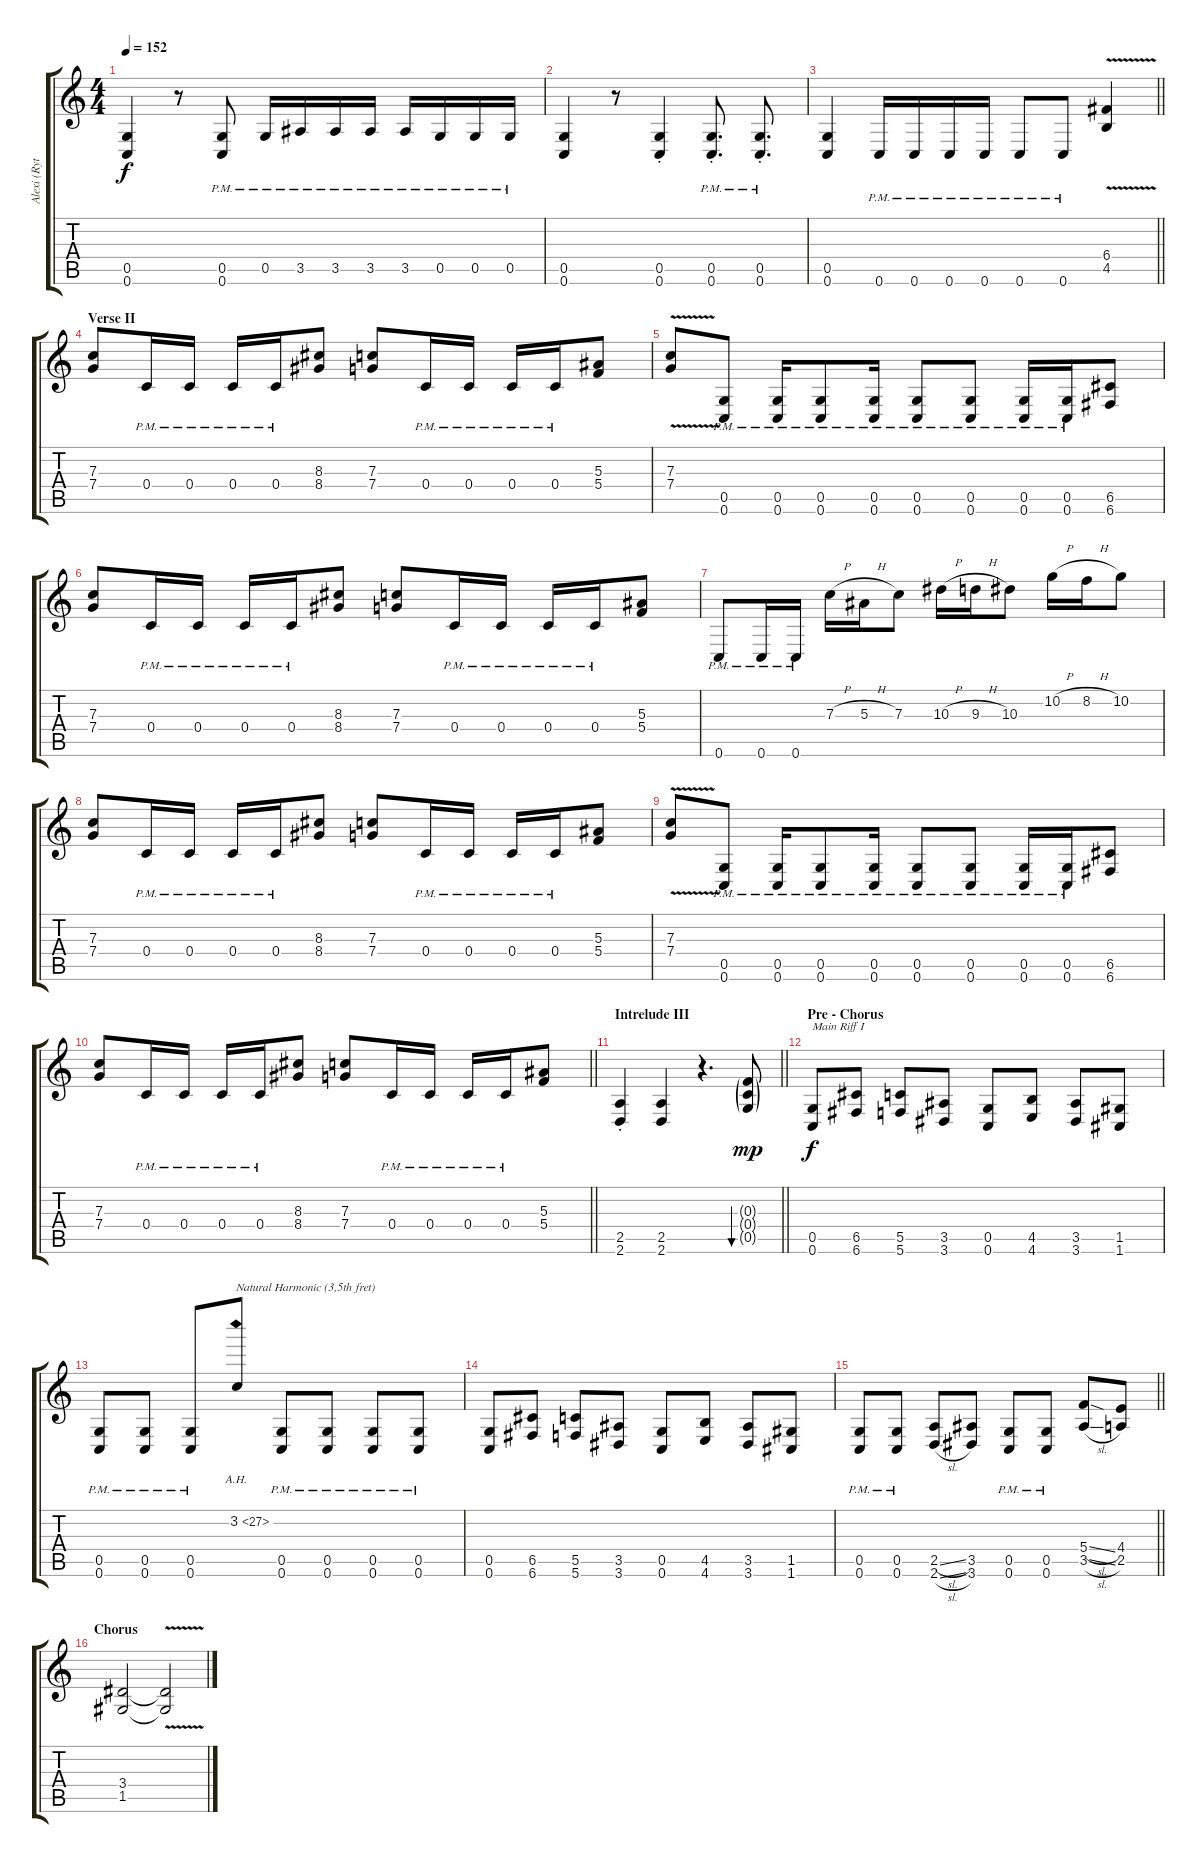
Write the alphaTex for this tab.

\track ("Alexi (Rythm Guitar)" "Alexi (Ryt") {instrument distortionguitar}
\staff {score tabs}
\tuning (D4 A3 F3 C3 G2 C2) {hide}
\ts (4 4)
\tempo 152
\clef g2
\ks c
(0.5 0.6).4{dy f} r.8 (0.5{pm} 0.6{pm}).8 0.5{pm}.16 3.5{pm}.16 3.5{pm}.16 3.5{pm}.16 3.5{pm}.16 0.5{pm}.16 0.5{pm}.16 0.5{pm}.16 |
(0.5 0.6).4 r.8 (0.5{st} 0.6{st}).4 (0.5{pm st} 0.6{pm st}).8{d} (0.5{pm st} 0.6{pm st}).8{d} |
\barLineRight lightlight
(0.5 0.6).4 0.6{pm}.16 0.6{pm}.16 0.6{pm}.16 0.6{pm}.16 0.6{pm}.8 0.6{pm}.8 (6.4{v} 4.5{v}).4 |
\section ("" "Verse II")
(7.3 7.4).8{volume 13 balance 2 instrument distortionguitar} 0.4{pm}.16 0.4{pm}.16 0.4{pm}.16 0.4{pm}.16 (8.3 8.4).8 (7.3 7.4).8 0.4{pm}.16 0.4{pm}.16 0.4{pm}.16 0.4{pm}.16 (5.3 5.4).8 |
(7.3{v} 7.4{v}).8 (0.5{pm} 0.6{pm}).8 (0.5{pm} 0.6{pm}).16 (0.5{pm} 0.6{pm}).8 (0.5{pm} 0.6{pm}).16 (0.5{pm} 0.6{pm}).8 (0.5{pm} 0.6{pm}).8 (0.5{pm} 0.6{pm}).16 (0.5{pm} 0.6{pm}).16 (6.5 6.6).8 |
(7.3 7.4).8 0.4{pm}.16 0.4{pm}.16 0.4{pm}.16 0.4{pm}.16 (8.3 8.4).8 (7.3 7.4).8 0.4{pm}.16 0.4{pm}.16 0.4{pm}.16 0.4{pm}.16 (5.3 5.4).8 |
0.6{pm}.8{volume 14} 0.6{pm}.16 0.6{pm}.16 7.3{h}.16{volume 16} 5.3{h}.16 7.3.8 10.3{h}.16 9.3{h}.16 10.3.8 10.2{h}.16 8.2{h}.16 10.2.8 |
(7.3 7.4).8{volume 13} 0.4{pm}.16 0.4{pm}.16 0.4{pm}.16 0.4{pm}.16 (8.3 8.4).8 (7.3 7.4).8 0.4{pm}.16 0.4{pm}.16 0.4{pm}.16 0.4{pm}.16 (5.3 5.4).8 |
(7.3{v} 7.4{v}).8 (0.5{pm} 0.6{pm}).8 (0.5{pm} 0.6{pm}).16 (0.5{pm} 0.6{pm}).8 (0.5{pm} 0.6{pm}).16 (0.5{pm} 0.6{pm}).8 (0.5{pm} 0.6{pm}).8 (0.5{pm} 0.6{pm}).16 (0.5{pm} 0.6{pm}).16 (6.5 6.6).8 |
\barLineRight lightlight
(7.3 7.4).8 0.4{pm}.16 0.4{pm}.16 0.4{pm}.16 0.4{pm}.16 (8.3 8.4).8 (7.3 7.4).8 0.4{pm}.16 0.4{pm}.16 0.4{pm}.16 0.4{pm}.16 (5.3 5.4).8 |
\section ("" "Intrelude III")
\barLineRight lightlight
(2.5{st} 2.6{st}).4 (2.5 2.6).4 r.4{d} (0.3{g} 0.4{g} 0.5{g}).8{bu 480 dy mp} |
\section ("" "Pre - Chorus")
(0.5 0.6).8{txt "Main Riff I" dy f volume 13 balance 2 instrument distortionguitar} (6.5 6.6).8 (5.5 5.6).8 (3.5 3.6).8 (0.5 0.6).8 (4.5 4.6).8 (3.5 3.6).8 (1.5 1.6).8 |
(0.5{pm} 0.6{pm}).8 (0.5{pm} 0.6{pm}).8 (0.5{pm} 0.6{pm}).8 3.2{ah 24}.8{txt "Natural Harmonic (3,5th fret)" balance 4} (0.5{pm} 0.6{pm}).8{balance 2} (0.5{pm} 0.6{pm}).8 (0.5{pm} 0.6{pm}).8 (0.5{pm} 0.6{pm}).8 |
(0.5 0.6).8 (6.5 6.6).8 (5.5 5.6).8 (3.5 3.6).8 (0.5 0.6).8 (4.5 4.6).8 (3.5 3.6).8 (1.5 1.6).8 |
\barLineRight lightlight
(0.5{pm} 0.6{pm}).8 (0.5{pm} 0.6{pm}).8 (2.5{sl} 2.6{sl}).8 (3.5 3.6).8 (0.5{pm} 0.6{pm}).8 (0.5{pm} 0.6{pm}).8 (5.4{sl} 3.5{sl}).8 (4.4 2.5).8 |
\section ("" "Chorus")
(3.4 1.5).2 (3.4{v t} 1.5{v t}).2
